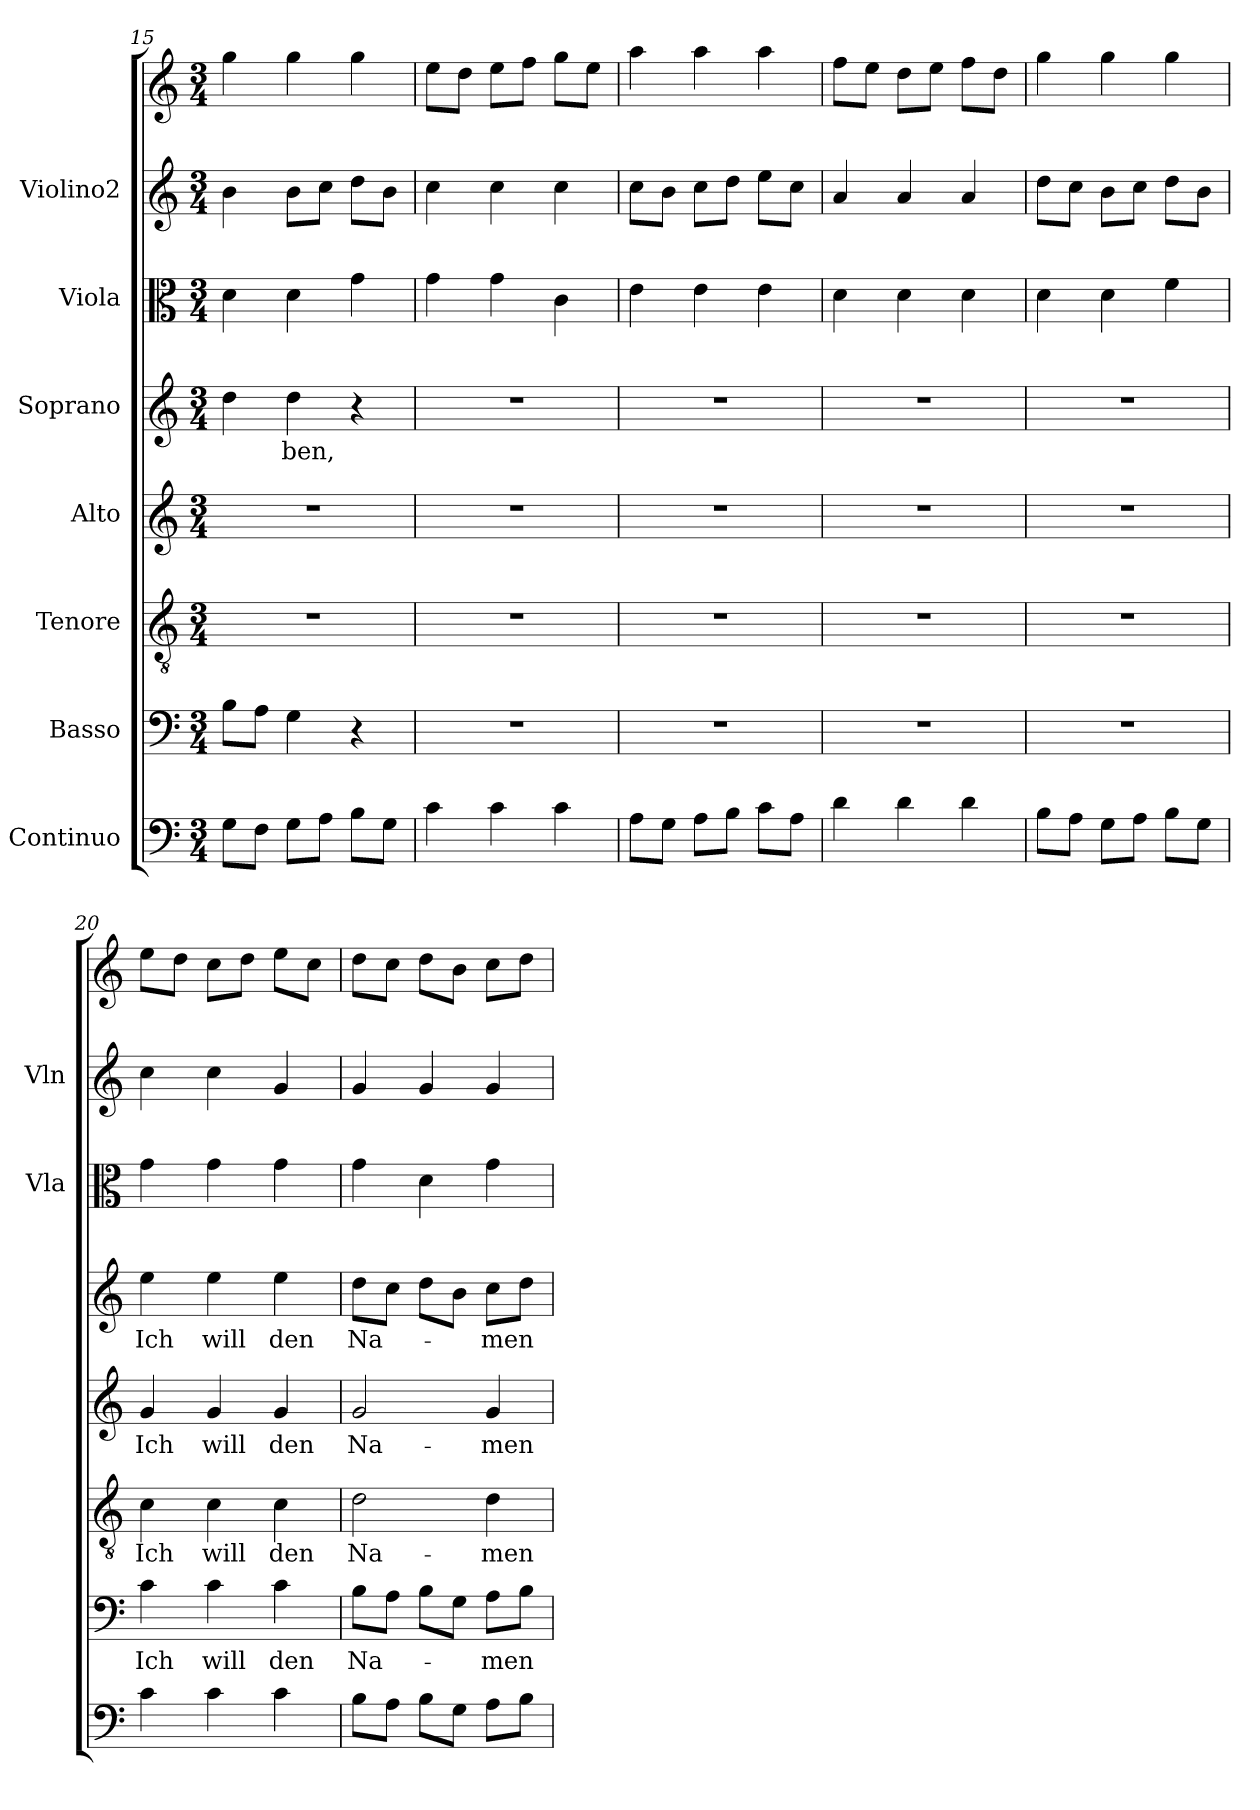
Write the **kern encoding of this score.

**kern	**kern	**text	**kern	**text	**kern	**text	**kern	**text	**kern	**kern	**kern
*part7	*part6	*part6	*part5	*part5	*part4	*part4	*part3	*part3	*part2	*part1	*part1
*staff8	*staff7	*staff7	*staff6	*staff6	*staff5	*staff5	*staff4	*staff4	*staff3	*staff2	*staff1
*I"Continuo	*I"Basso	*	*I"Tenore	*	*I"Alto	*	*I"Soprano	*	*I"Viola	*I"Violino2	*
*	*	*	*	*	*	*	*	*	*I'Vla	*I'Vln	*
!!LO:PB:g=z
*clefF4	*clefF4	*	*clefGv2	*	*clefG2	*	*clefG2	*	*clefC3	*clefG2	*clefG2
*k[]	*k[]	*	*k[]	*	*k[]	*	*k[]	*	*k[]	*k[]	*k[]
*M3/4	*M3/4	*	*M3/4	*	*M3/4	*	*M3/4	*	*M3/4	*M3/4	*M3/4
=15	=15	=15	=15	=15	=15	=15	=15	=15	=15	=15	=15
8G\L	8B\L	.	2.r	.	2.r	.	4dd\	.	4d\	4b\	4gg\
8F\J	8A\J	.	.	.	.	.	.	.	.	.	.
!	!	!	!	!	!	!	!	!LO:LY:b	!	!	!
8G\L	4G\	.	.	.	.	.	4dd\	ben,	4d\	8b\L	4gg\
8A\J	.	.	.	.	.	.	.	.	.	8cc\J	.
8B\L	4r	.	.	.	.	.	4r	.	4g\	8dd\L	4gg\
8G\J	.	.	.	.	.	.	.	.	.	8b\J	.
=16	=16	=16	=16	=16	=16	=16	=16	=16	=16	=16	=16
4c\	2.r	.	2.r	.	2.r	.	2.r	.	4g\	4cc\	8ee\L
.	.	.	.	.	.	.	.	.	.	.	8dd\J
4c\	.	.	.	.	.	.	.	.	4g\	4cc\	8ee\L
.	.	.	.	.	.	.	.	.	.	.	8ff\J
4c\	.	.	.	.	.	.	.	.	4c\	4cc\	8gg\L
.	.	.	.	.	.	.	.	.	.	.	8ee\J
=17	=17	=17	=17	=17	=17	=17	=17	=17	=17	=17	=17
8A\L	2.r	.	2.r	.	2.r	.	2.r	.	4e\	8cc\L	4aa\
8G\J	.	.	.	.	.	.	.	.	.	8b\J	.
8A\L	.	.	.	.	.	.	.	.	4e\	8cc\L	4aa\
8B\J	.	.	.	.	.	.	.	.	.	8dd\J	.
8c\L	.	.	.	.	.	.	.	.	4e\	8ee\L	4aa\
8A\J	.	.	.	.	.	.	.	.	.	8cc\J	.
=18	=18	=18	=18	=18	=18	=18	=18	=18	=18	=18	=18
4d\	2.r	.	2.r	.	2.r	.	2.r	.	4d\	4a/	8ff\L
.	.	.	.	.	.	.	.	.	.	.	8ee\J
4d\	.	.	.	.	.	.	.	.	4d\	4a/	8dd\L
.	.	.	.	.	.	.	.	.	.	.	8ee\J
4d\	.	.	.	.	.	.	.	.	4d\	4a/	8ff\L
.	.	.	.	.	.	.	.	.	.	.	8dd\J
=19	=19	=19	=19	=19	=19	=19	=19	=19	=19	=19	=19
8B\L	2.r	.	2.r	.	2.r	.	2.r	.	4d\	8dd\L	4gg\
8A\J	.	.	.	.	.	.	.	.	.	8cc\J	.
8G\L	.	.	.	.	.	.	.	.	4d\	8b\L	4gg\
8A\J	.	.	.	.	.	.	.	.	.	8cc\J	.
8B\L	.	.	.	.	.	.	.	.	4f\	8dd\L	4gg\
8G\J	.	.	.	.	.	.	.	.	.	8b\J	.
!!LO:LB:g=z
=20	=20	=20	=20	=20	=20	=20	=20	=20	=20	=20	=20
!	!	!LO:LY:b	!	!LO:LY:b	!	!LO:LY:b	!	!LO:LY:b	!	!	!
4c\	4c\	Ich	4c\	Ich	4g/	Ich	4ee\	Ich	4g\	4cc\	8ee\L
.	.	.	.	.	.	.	.	.	.	.	8dd\J
!	!	!LO:LY:b	!	!LO:LY:b	!	!LO:LY:b	!	!LO:LY:b	!	!	!
4c\	4c\	will	4c\	will	4g/	will	4ee\	will	4g\	4cc\	8cc\L
.	.	.	.	.	.	.	.	.	.	.	8dd\J
!	!	!LO:LY:b	!	!LO:LY:b	!	!LO:LY:b	!	!LO:LY:b	!	!	!
4c\	4c\	den	4c\	den	4g/	den	4ee\	den	4g\	4g/	8ee\L
.	.	.	.	.	.	.	.	.	.	.	8cc\J
=21	=21	=21	=21	=21	=21	=21	=21	=21	=21	=21	=21
!	!	!LO:LY:b	!	!LO:LY:b	!	!LO:LY:b	!	!LO:LY:b	!	!	!
8B\L	8B\L	Na-	2d\	Na-	2g/	Na-	8dd\L	Na-	4g\	4g/	8dd\L
8A\J	8A\J	.	.	.	.	.	8cc\J	.	.	.	8cc\J
8B\L	8B\L	.	.	.	.	.	8dd\L	.	4d\	4g/	8dd\L
8G\J	8G\J	.	.	.	.	.	8b\J	.	.	.	8b\J
!	!	!LO:LY:b	!	!LO:LY:b	!	!LO:LY:b	!	!LO:LY:b	!	!	!
8A\L	8A\L	men	4d\	men	4g/	men	8cc\L	men	4g\	4g/	8cc\L
8B\J	8B\J	.	.	.	.	.	8dd\J	.	.	.	8dd\J
=	=	=	=	=	=	=	=	=	=	=	=
*-	*-	*-	*-	*-	*-	*-	*-	*-	*-	*-	*-
